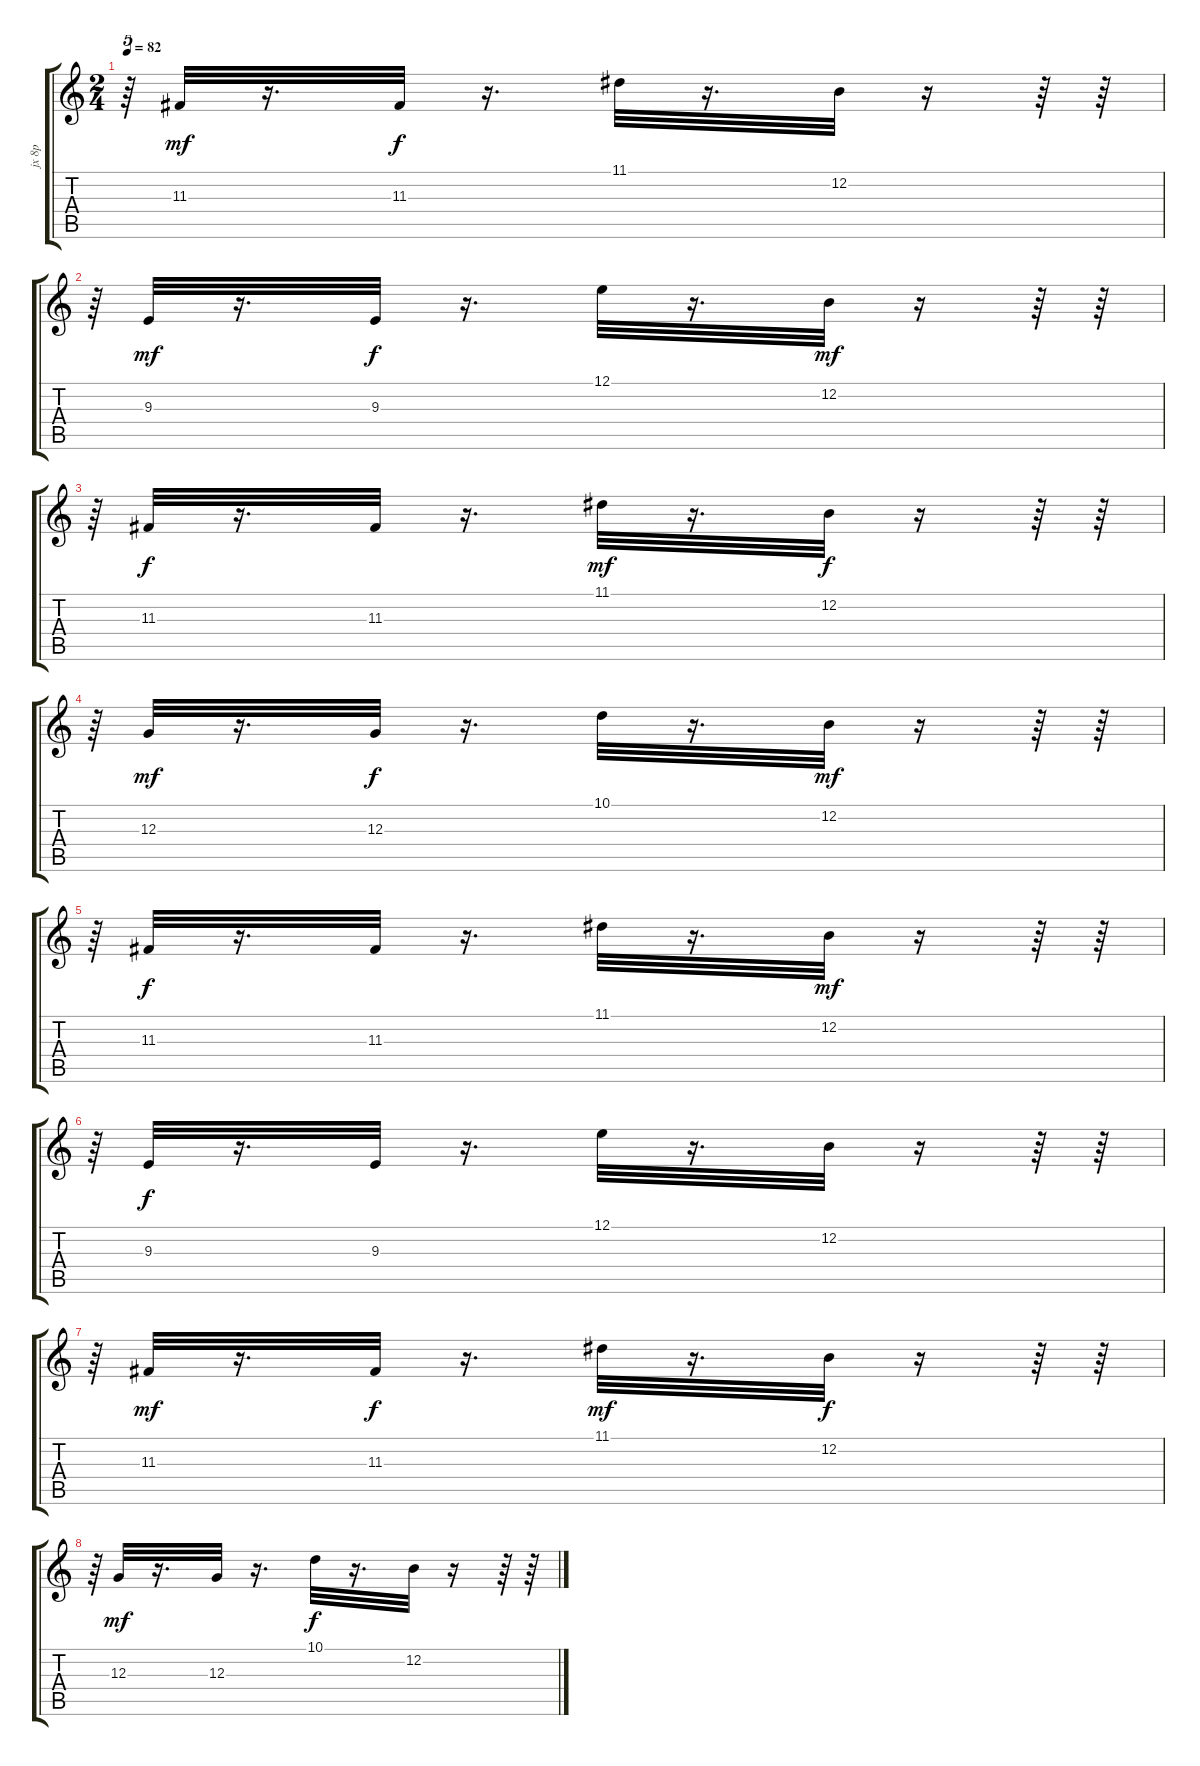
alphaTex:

\track ("jx 8p" "jx 8p") {instrument fx7echoes}
\staff {score tabs}
\tuning (E4 B3 G3 D3 A2 E2) {hide}
\ts (2 4)
\tempo 82
\clef g2
\ks c
r.64{tu (5 4) dy mf} 11.3.32 r.16{d} 11.3.32{dy f} r.16{d} 11.1.32 r.16{d} 12.2.32 r.16 r.64 r.64 |
r.64{tu (5 4)} 9.3.32{dy mf} r.16{d} 9.3.32{dy f} r.16{d} 12.1.32 r.16{d} 12.2.32{dy mf} r.16 r.64 r.64 |
r.64{tu (5 4)} 11.3.32{dy f} r.16{d} 11.3.32 r.16{d} 11.1.32{dy mf} r.16{d} 12.2.32{dy f} r.16 r.64 r.64 |
r.64{tu (5 4)} 12.3.32{dy mf} r.16{d} 12.3.32{dy f} r.16{d} 10.1.32 r.16{d} 12.2.32{dy mf} r.16 r.64 r.64 |
r.64{tu (5 4)} 11.3.32{dy f} r.16{d} 11.3.32 r.16{d} 11.1.32 r.16{d} 12.2.32{dy mf} r.16 r.64 r.64 |
r.64{tu (5 4)} 9.3.32{dy f} r.16{d} 9.3.32 r.16{d} 12.1.32 r.16{d} 12.2.32 r.16 r.64 r.64 |
r.64{tu (5 4)} 11.3.32{dy mf} r.16{d} 11.3.32{dy f} r.16{d} 11.1.32{dy mf} r.16{d} 12.2.32{dy f} r.16 r.64 r.64 |
r.64{tu (5 4)} 12.3.32{dy mf} r.16{d} 12.3.32 r.16{d} 10.1.32{dy f} r.16{d} 12.2.32 r.16 r.64 r.64
